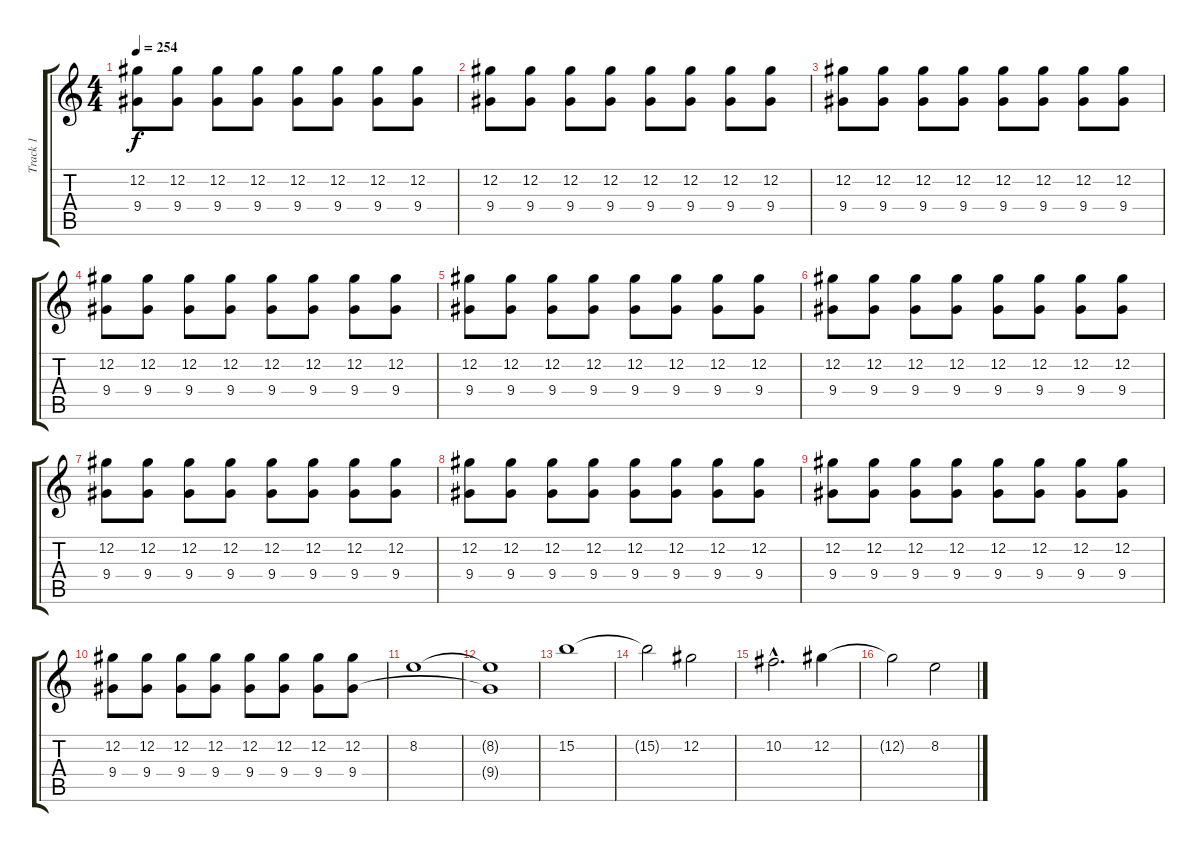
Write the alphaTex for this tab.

\track ("Track 1" "Track 1") {instrument distortionguitar}
\staff {score tabs}
\tuning (Db4 Ab3 E3 B2 Gb2 B1) {hide}
\ts (4 4)
\tempo 254
\clef g2
\ks c
(12.2 9.4).8{dy f} (12.2 9.4).8 (12.2 9.4).8 (12.2 9.4).8 (12.2 9.4).8 (12.2 9.4).8 (12.2 9.4).8 (12.2 9.4).8 |
(12.2 9.4).8 (12.2 9.4).8 (12.2 9.4).8 (12.2 9.4).8 (12.2 9.4).8 (12.2 9.4).8 (12.2 9.4).8 (12.2 9.4).8 |
(12.2 9.4).8 (12.2 9.4).8 (12.2 9.4).8 (12.2 9.4).8 (12.2 9.4).8 (12.2 9.4).8 (12.2 9.4).8 (12.2 9.4).8 |
(12.2 9.4).8 (12.2 9.4).8 (12.2 9.4).8 (12.2 9.4).8 (12.2 9.4).8 (12.2 9.4).8 (12.2 9.4).8 (12.2 9.4).8 |
(12.2 9.4).8 (12.2 9.4).8 (12.2 9.4).8 (12.2 9.4).8 (12.2 9.4).8 (12.2 9.4).8 (12.2 9.4).8 (12.2 9.4).8 |
(12.2 9.4).8 (12.2 9.4).8 (12.2 9.4).8 (12.2 9.4).8 (12.2 9.4).8 (12.2 9.4).8 (12.2 9.4).8 (12.2 9.4).8 |
(12.2 9.4).8 (12.2 9.4).8 (12.2 9.4).8 (12.2 9.4).8 (12.2 9.4).8 (12.2 9.4).8 (12.2 9.4).8 (12.2 9.4).8 |
(12.2 9.4).8 (12.2 9.4).8 (12.2 9.4).8 (12.2 9.4).8 (12.2 9.4).8 (12.2 9.4).8 (12.2 9.4).8 (12.2 9.4).8 |
(12.2 9.4).8 (12.2 9.4).8 (12.2 9.4).8 (12.2 9.4).8 (12.2 9.4).8 (12.2 9.4).8 (12.2 9.4).8 (12.2 9.4).8 |
(12.2 9.4).8 (12.2 9.4).8 (12.2 9.4).8 (12.2 9.4).8 (12.2 9.4).8 (12.2 9.4).8 (12.2 9.4).8 (12.2 9.4).8 |
8.2.1 |
(8.2{t} 9.4{t}).1 |
15.2.1 |
15.2{t}.2 12.2.2 |
10.2{hac}.2{d} 12.2.4 |
12.2{t}.2 8.2.2
